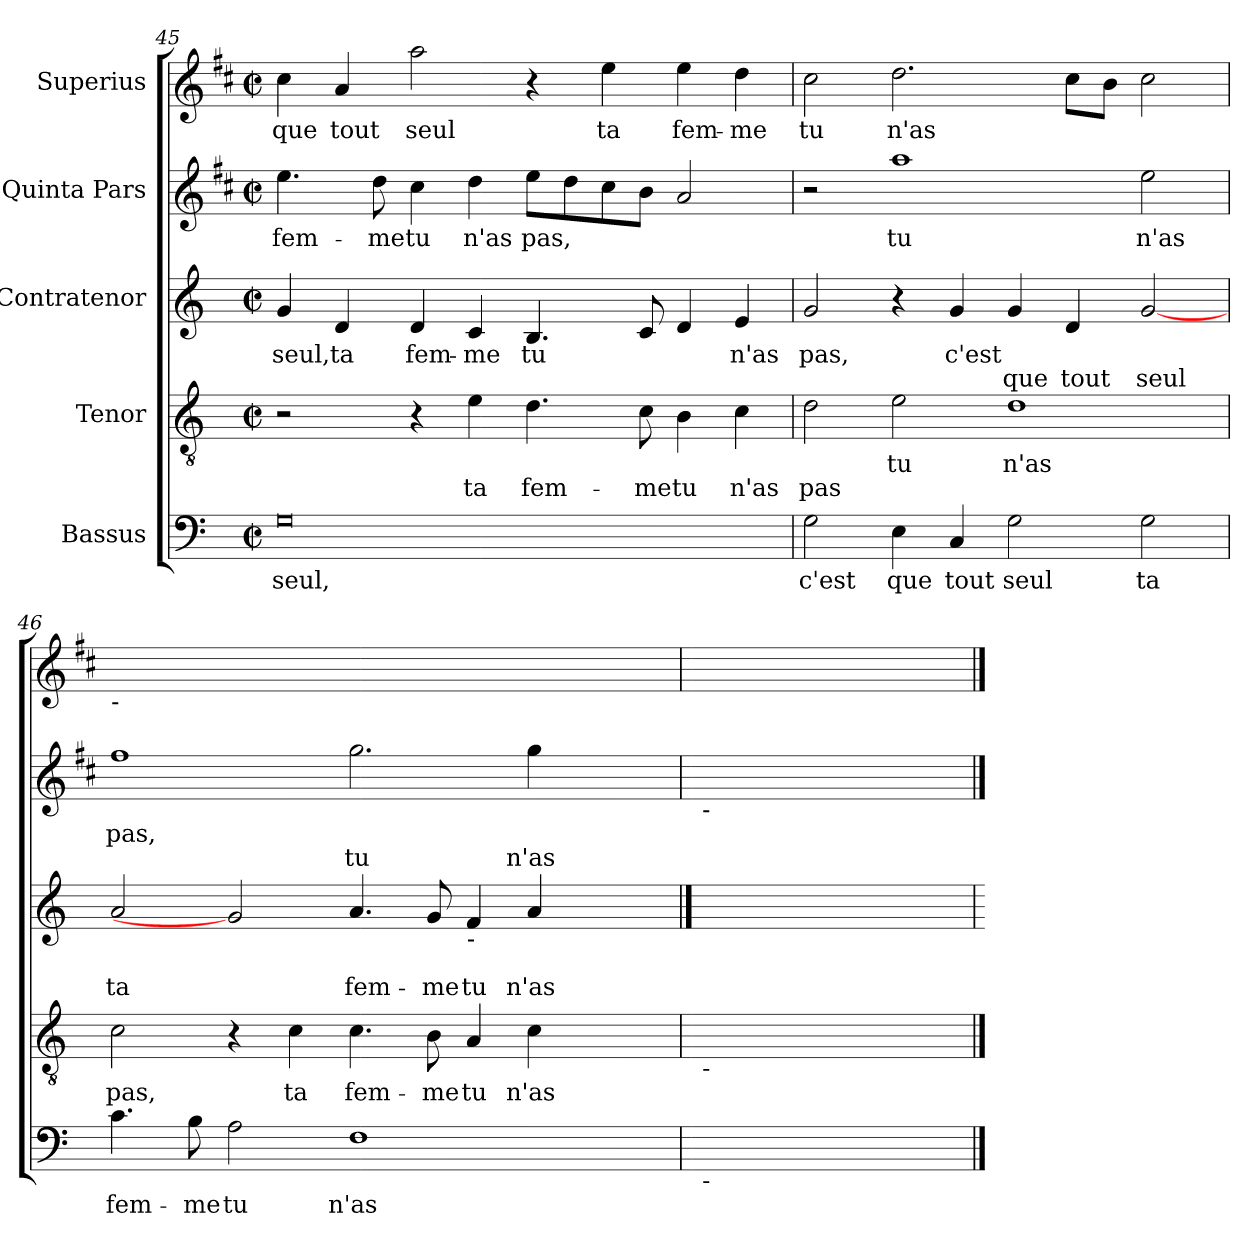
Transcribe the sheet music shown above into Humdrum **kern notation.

**kern	**text	**kern	**text	**text	**kern	**text	**text	**kern	**text	**text	**kern	**text
*part5	*part5	*part4	*part4	*part4	*part3	*part3	*part3	*part2	*part2	*part2	*part1	*part1
*staff5	*staff5	*staff4	*staff4	*staff4	*staff3	*staff3	*staff3	*staff2	*staff2	*staff2	*staff1	*staff1
*I"Bassus	*	*I"Tenor	*	*	*I"Contratenor	*	*	*I"Quinta Pars	*	*	*I"Superius	*
!!LO:LB:g=z
*clefF4	*	*clefGv2	*	*	*clefG2	*	*	*clefG2	*	*	*clefG2	*
*	*	*	*	*	*	*	*	*ITrd1c2	*	*	*ITrd1c2	*
*k[]	*	*k[]	*	*	*k[]	*	*	*k[]	*	*	*k[]	*
*C:	*	*C:	*	*	*C:	*	*	*C:	*	*	*C:	*
*M4/2	*	*M4/2	*	*	*M4/2	*	*	*M4/2	*	*	*M4/2	*
*met(c|)	*	*met(c|)	*	*	*met(c|)	*	*	*met(c|)	*	*	*met(c|)	*
=45	=45	=45	=45	=45	=45	=45	=45	=45	=45	=45	=45	=45
!	!LO:LY:b	!	!	!	!	!LO:LY:b	!	!	!LO:LY:b	!	!	!LO:LY:b
0G	seul,	2r	.	.	4g	seul,	.	4.dd	fem-	.	4b	que
!	!	!	!	!	!	!LO:LY:b	!	!	!	!	!	!LO:LY:b
.	.	.	.	.	4d	ta	.	.	.	.	4g	tout
!	!	!	!	!	!	!	!	!	!LO:LY:b	!	!	!
.	.	.	.	.	.	.	.	8cc	-me	.	.	.
!	!	!	!	!	!	!LO:LY:b	!	!	!LO:LY:b	!	!	!LO:LY:b
.	.	4r	.	.	4d	fem-	.	4b	tu	.	2gg	seul
!	!	!	!	!LO:LY:b	!	!LO:LY:b	!	!	!LO:LY:b	!	!	!
.	.	4e	.	ta	4c	-me	.	4cc	n'as	.	.	.
!	!	!	!	!LO:LY:b	!	!LO:LY:b	!	!	!LO:LY:b	!	!	!
.	.	4.d	.	fem-	4.B	tu	.	8ddL	pas,	.	4r	.
.	.	.	.	.	.	.	.	8cc	.	.	.	.
!	!	!	!	!	!	!	!	!	!	!	!	!LO:LY:b
.	.	.	.	.	.	.	.	8b	.	.	4dd	ta
!	!	!	!	!LO:LY:b	!	!	!	!	!	!	!	!
.	.	8c	.	-me	8c	.	.	8aJ	.	.	.	.
!	!	!	!	!LO:LY:b	!	!	!	!	!	!	!	!LO:LY:b
.	.	4B	.	tu	4d	.	.	2g	.	.	4dd	fem-
!	!	!	!	!LO:LY:b	!	!LO:LY:b	!	!	!	!	!	!LO:LY:b
.	.	4c	.	n'as	4e	n'as	.	.	.	.	4cc	-me
=46	=46	=46	=46	=46	=46	=46	=46	=46	=46	=46	=46	=46
!	!LO:LY:b	!	!	!LO:LY:b	!	!LO:LY:b	!	!	!	!	!	!LO:LY:b
2G	c'est	2d	.	pas	2g	pas,	.	2r	.	.	2b	tu
!	!LO:LY:b	!	!LO:LY:b	!	!	!	!	!	!LO:LY:b	!	!	!LO:LY:b
4E	que	2e	tu	.	4r	.	.	1gg	tu	.	2.cc	n'as
!	!LO:LY:b	!	!	!	!	!LO:LY:b	!	!	!	!	!	!
4C	tout	.	.	.	4g	c'est	.	.	.	.	.	.
!	!LO:LY:b	!	!LO:LY:b	!	!	!	!LO:LY:b	!	!	!	!	!
2G	seul	1d	n'as	.	4g	.	que	.	.	.	.	.
!	!	!	!	!	!	!	!LO:LY:b	!	!	!	!	!
.	.	.	.	.	4d	.	tout	.	.	.	8bL	.
.	.	.	.	.	.	.	.	.	.	.	8aJ	.
!	!LO:LY:b	!	!	!	!	!	!LO:LY:b	!	!LO:LY:b	!	!	!
2G	ta	.	.	.	[2g	.	seul	2dd	n'as	.	2b	.
=46A	=46A	=46A	=46A	=46A	=46A	=46A	=46A	=46A	=46A	=46A	=46A	=46A
!	!	!	!	!	!	!	!	!	!	!	!LO:TX:b:t=-	!
!	!LO:LY:b	!	!LO:LY:b	!	!	!	!LO:LY:b	!	!LO:LY:b	!	!	!LO:LY:b
4.c	fem-	2c	pas,	.	2a	.	ta	1ee	pas,	.	[0ccyy	pas.
!	!LO:LY:b	!	!	!	!	!	!	!	!	!	!	!
8B	-me	.	.	.	.	.	.	.	.	.	.	.
!	!LO:LY:b	!	!	!	!	!	!	!	!	!	!	!
2A	tu	4r	.	.	2g]	.	.	.	.	.	.	.
!	!	!	!LO:LY:b	!	!	!	!	!	!	!	!	!
.	.	4c	ta	.	.	.	.	.	.	.	.	.
!	!LO:LY:b	!	!LO:LY:b	!	!	!	!LO:LY:b	!	!	!LO:LY:b	!	!
1F	n'as	4.c	fem-	.	4.a	.	fem-	2.ff	.	tu	.	.
!	!	!	!LO:LY:b	!	!	!	!LO:LY:b	!	!	!	!	!
.	.	8B	-me	.	8g	.	-me	.	.	.	.	.
!	!	!	!	!	!LO:TX:b:t=-	!	!	!	!	!	!	!
!	!	!	!LO:LY:b	!	!	!	!LO:LY:b	!	!	!	!	!
.	.	4A	tu	.	4f	.	tu	.	.	.	.	.
!	!	!	!LO:LY:b	!	!	!	!LO:LY:b	!	!	!LO:LY:b	!	!
.	.	4c	n'as	.	4a	.	n'as	4ff	.	n'as	.	.
!	!	!	!	!	!	!	!LO:LY:b	!	!	!	!	!
2ryy	.	2ryy	.	.	[2gyy	.	pas.	2ryy	.	.	2ryy	.
=47A	=47A	=47A	=47A	=47A	==47A	=47A	=47A	=47A	=47A	=47A	=47A	=47A
!	!	!	!	!	!	!	!	!LO:TX:b:t=-	!	!	!	!
!	!	!LO:TX:b:t=-	!	!	!	!	!	!	!	!	!	!
!LO:TX:b:t=-	!	!	!	!	!	!	!	!	!	!	!	!
!	!LO:LY:b	!	!LO:LY:b	!	!	!	!	!	!	!LO:LY:b	!	!
0Cyy	pas.	0cyy	pas.	.	1.gyy]	.	.	0eeyy	.	pas.	0ccyy]	.
.	.	.	.	.	2ryy	.	.	.	.	.	.	.
==	==	==	==	==	=	==	==	==	==	==	==	==
*-	*-	*-	*-	*-	*-	*-	*-	*-	*-	*-	*-	*-
